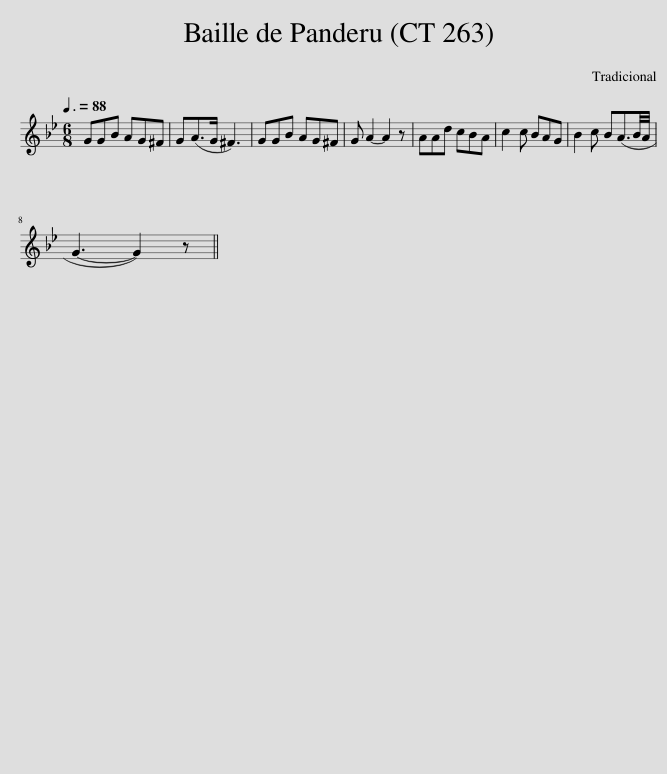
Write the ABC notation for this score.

X:1
L:1/8
Q:3/8=88
M:6/8
I:linebreak $
K:Gmin
V:1 treble
V:1
 GGB AG^F | G(A>G ^F3) | GGB AG^F | G A2- A2 z | AAd cBA | %5
 c2 c BAG | B2 c B(A3/2B/4A/4 |$ G3- G2) z || %8
